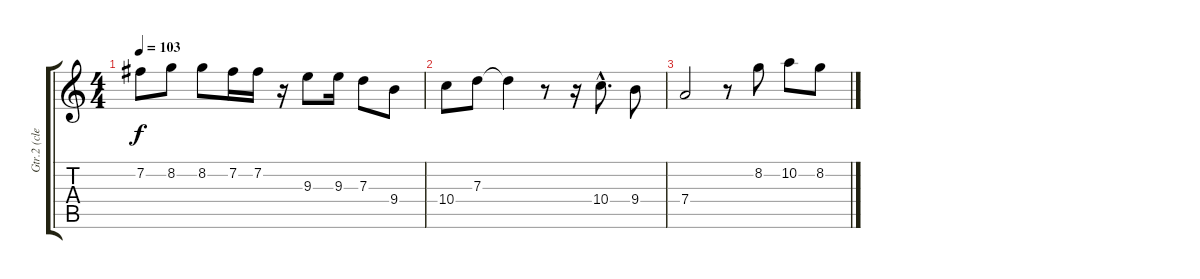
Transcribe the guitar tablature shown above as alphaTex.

\track ("Gtr.2 (clean)" "Gtr.2 (cle") {instrument electricguitarjazz}
\staff {score tabs}
\tuning (E4 B3 G3 D3 A2 E2) {hide}
\ts (4 4)
\tempo 103
\clef g2
\ks c
7.2.8{dy f} 8.2.8 8.2.8 7.2.16 7.2.16 r.16 9.3.8 9.3.16 7.3.8 9.4.8 |
10.4.8{volume 0} 7.3.8 7.3{t}.4 r.8 r.16 10.4{hac}.8{d} 9.4.8 |
7.4.2 r.8 8.2.8 10.2.8 8.2.8
